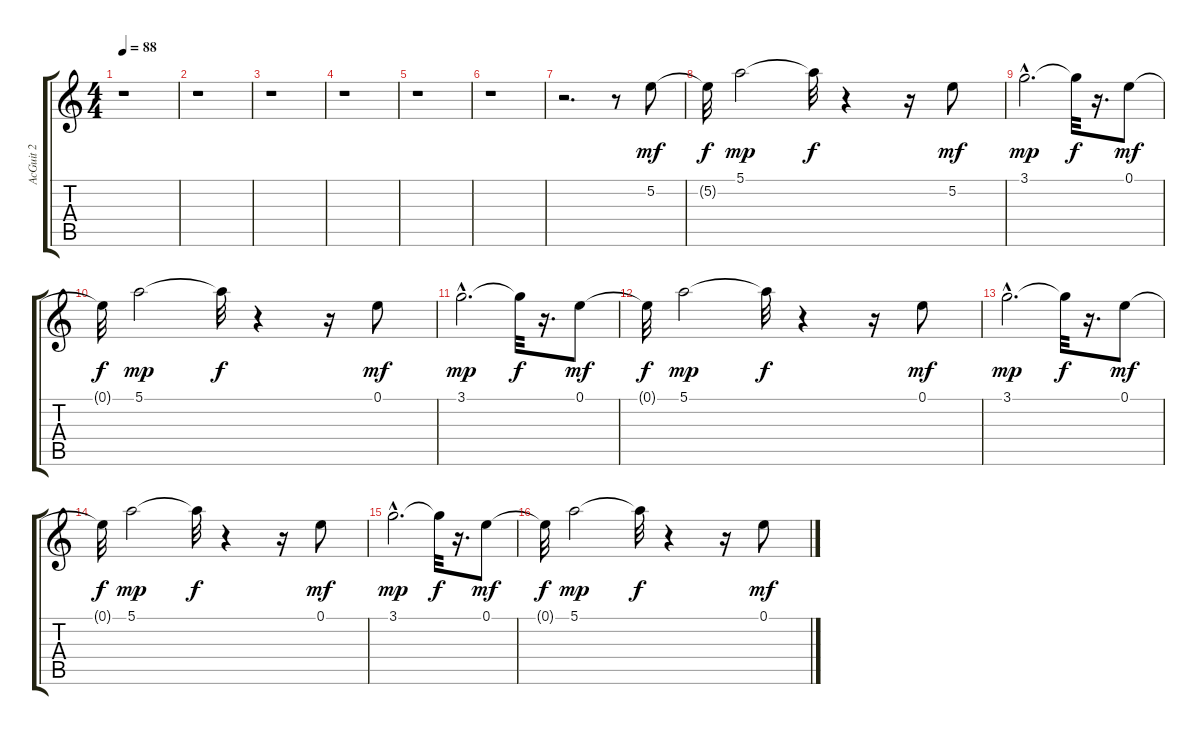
\track ("AcGuit 2" "AcGuit 2") {instrument acousticguitarnylon}
\staff {score tabs}
\tuning (E4 B3 G3 D3 A2 E2) {hide}
\ts (4 4)
\tempo 88
\clef g2
\ks c
r.1{dy mf} |
r.1 |
r.1 |
r.1 |
r.1 |
r.1 |
r.2{d} r.8 5.2.8{volume 16} |
5.2{t}.32{dy f} 5.1.2{dy mp} 5.1{t}.32{dy f} r.4 r.16 5.2.8{dy mf} |
3.1{hac}.2{d dy mp} 3.1{t}.32{dy f} r.16{d} 0.1.8{dy mf} |
0.1{t}.32{dy f} 5.1.2{dy mp} 5.1{t}.32{dy f} r.4 r.16 0.1.8{dy mf} |
3.1{hac}.2{d dy mp} 3.1{t}.32{dy f} r.16{d} 0.1.8{dy mf} |
0.1{t}.32{dy f} 5.1.2{dy mp} 5.1{t}.32{dy f} r.4 r.16 0.1.8{dy mf} |
3.1{hac}.2{d dy mp} 3.1{t}.32{dy f} r.16{d} 0.1.8{dy mf} |
0.1{t}.32{dy f} 5.1.2{dy mp} 5.1{t}.32{dy f} r.4 r.16 0.1.8{dy mf} |
3.1{hac}.2{d dy mp} 3.1{t}.32{dy f} r.16{d} 0.1.8{dy mf} |
0.1{t}.32{dy f} 5.1.2{dy mp} 5.1{t}.32{dy f} r.4 r.16 0.1.8{dy mf}
